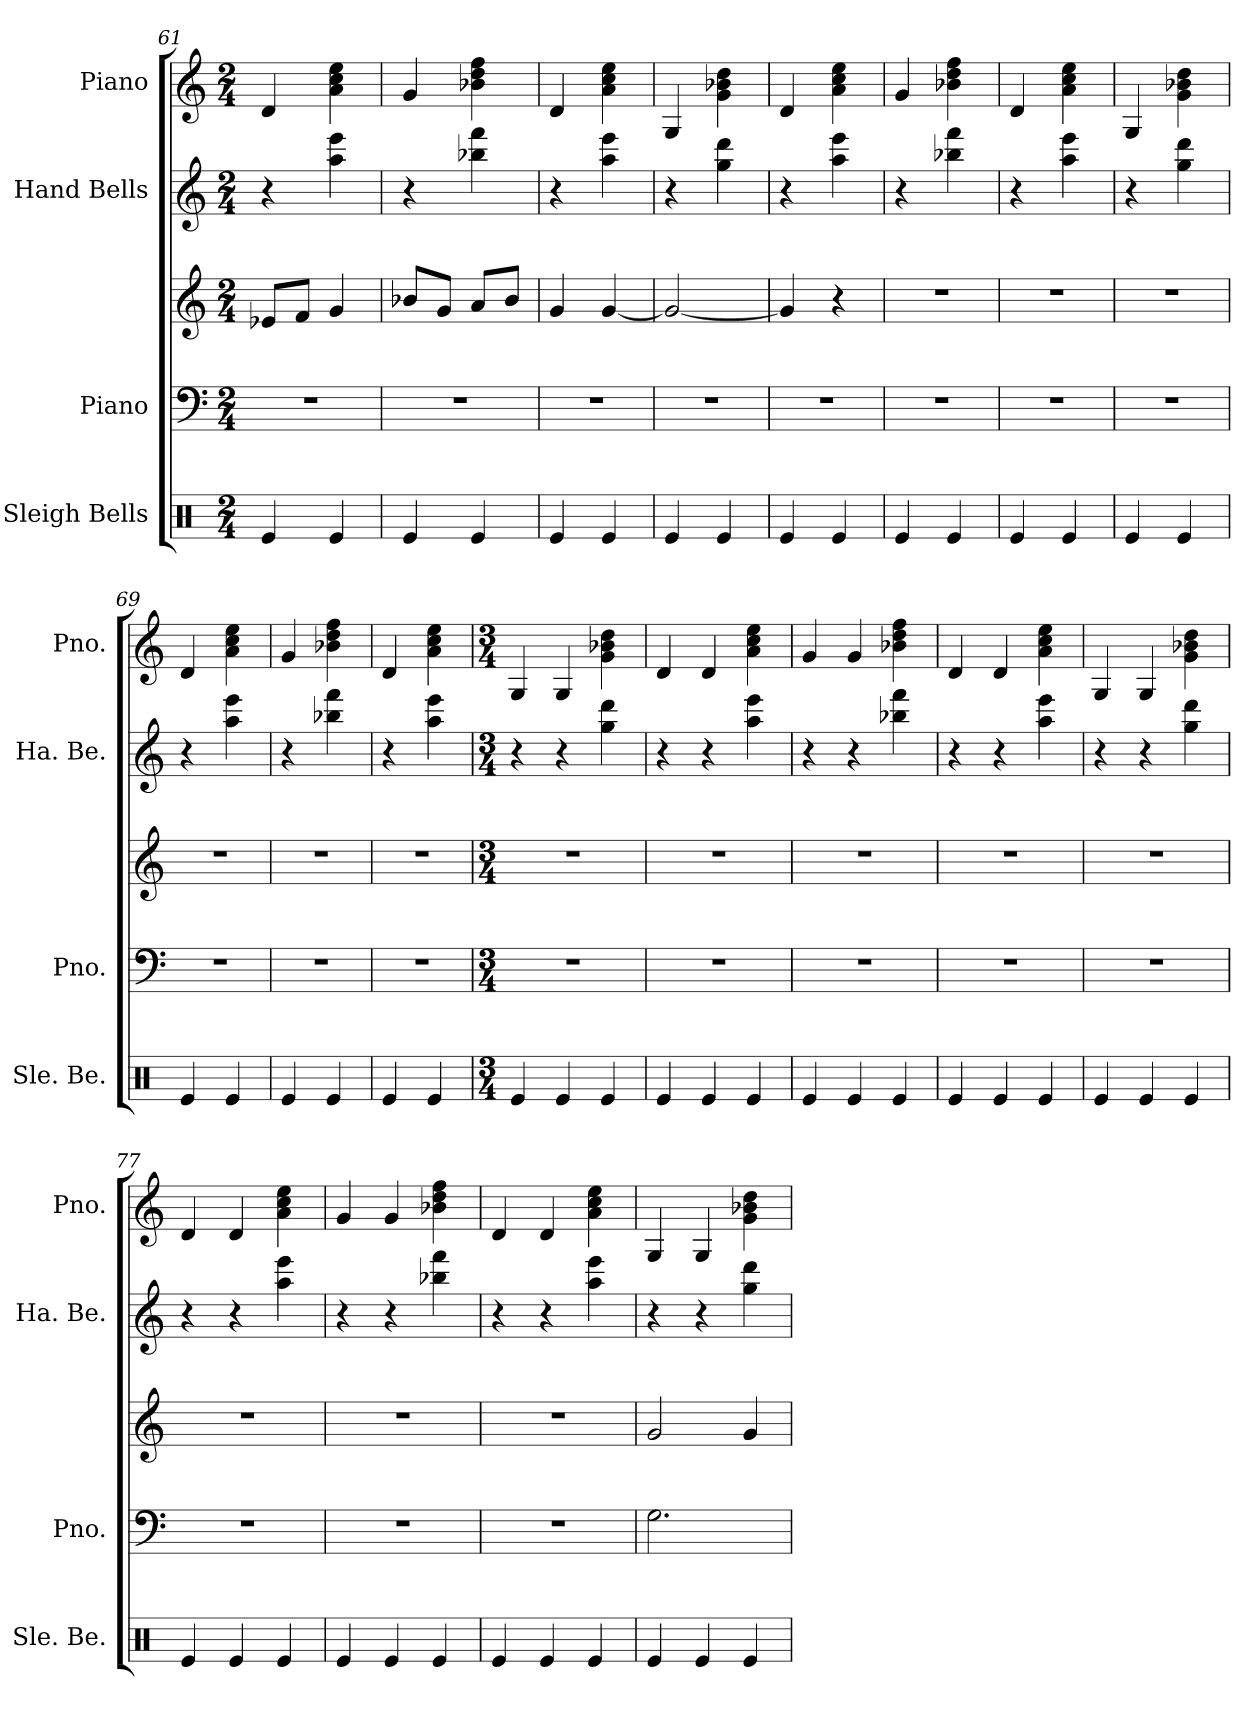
**kern	**kern	**kern	**kern	**kern
*part4	*part3	*part3	*part2	*part1
*staff5	*staff4	*staff3	*staff2	*staff1
*I"Sleigh Bells	*I"Piano	*	*I"Hand Bells	*I"Piano
*I'Sle. Be.	*I'Pno.	*	*I'Ha. Be.	*I'Pno.
*clefX	*clefF4	*clefG2	*clefG2	*clefG2
*k[]	*k[]	*k[]	*k[]	*k[]
*M2/4	*M2/4	*M2/4	*M2/4	*M2/4
=61	=61	=61	=61	=61
4Rei/	2r	8e-Xi/L	4r	4di/
.	.	8fi/J	.	.
4Rei/	.	4gi/	4aai\ 4eeei\	4ai\ 4cci\ 4eei\
=62	=62	=62	=62	=62
4Rei/	2r	8b-Xi/L	4r	4gi/
.	.	8gi/J	.	.
4Rei/	.	8ai/L	4bb-Xi\ 4fffi\	4b-Xi\ 4ddi\ 4ffi\
.	.	8b-i/J	.	.
=63	=63	=63	=63	=63
4Rei/	2r	4gi/	4r	4di/
4Rei/	.	[4gi/	4aai\ 4eeei\	4ai\ 4cci\ 4eei\
=64	=64	=64	=64	=64
4Rei/	2r	2gi/_	4r	4Gi/
4Rei/	.	.	4ggi\ 4dddi\	4gi\ 4b-Xi\ 4ddi\
!!LO:LB:g=z
=65	=65	=65	=65	=65
4Rei/	2r	4gi/]	4r	4di/
4Rei/	.	4r	4aai\ 4eeei\	4ai\ 4cci\ 4eei\
=66	=66	=66	=66	=66
4Re/	2r	2r	4r	4g/
4Re/	.	.	4bb-X\ 4fff\	4b-X\ 4dd\ 4ff\
=67	=67	=67	=67	=67
4Re/	2r	2r	4r	4d/
4Re/	.	.	4aa\ 4eee\	4a\ 4cc\ 4ee\
=68	=68	=68	=68	=68
4Re/	2r	2r	4r	4G/
4Re/	.	.	4gg\ 4ddd\	4g\ 4b-X\ 4dd\
=69	=69	=69	=69	=69
4Re/	2r	2r	4r	4d/
4Re/	.	.	4aa\ 4eee\	4a\ 4cc\ 4ee\
=70	=70	=70	=70	=70
4Re/	2r	2r	4r	4g/
4Re/	.	.	4bb-X\ 4fff\	4b-X\ 4dd\ 4ff\
=71	=71	=71	=71	=71
4Re/	2r	2r	4r	4d/
4Re/	.	.	4aa\ 4eee\	4a\ 4cc\ 4ee\
=72	=72	=72	=72	=72
*M3/4	*M3/4	*M3/4	*M3/4	*M3/4
4Re/	2.r	2.r	4r	4G/
4Re/	.	.	4r	4G/
4Re/	.	.	4gg\ 4ddd\	4g\ 4b-X\ 4dd\
=73	=73	=73	=73	=73
4Re/	2.r	2.r	4r	4d/
4Re/	.	.	4r	4d/
4Re/	.	.	4aa\ 4eee\	4a\ 4cc\ 4ee\
=74	=74	=74	=74	=74
4Re/	2.r	2.r	4r	4g/
4Re/	.	.	4r	4g/
4Re/	.	.	4bb-X\ 4fff\	4b-X\ 4dd\ 4ff\
!!LO:PB:g=z
=75	=75	=75	=75	=75
4Re/	2.r	2.r	4r	4d/
4Re/	.	.	4r	4d/
4Re/	.	.	4aa\ 4eee\	4a\ 4cc\ 4ee\
=76	=76	=76	=76	=76
4Re/	2.r	2.r	4r	4G/
4Re/	.	.	4r	4G/
4Re/	.	.	4gg\ 4ddd\	4g\ 4b-X\ 4dd\
=77	=77	=77	=77	=77
4Re/	2.r	2.r	4r	4d/
4Re/	.	.	4r	4d/
4Re/	.	.	4aa\ 4eee\	4a\ 4cc\ 4ee\
=78	=78	=78	=78	=78
4Re/	2.r	2.r	4r	4g/
4Re/	.	.	4r	4g/
4Re/	.	.	4bb-X\ 4fff\	4b-X\ 4dd\ 4ff\
=79	=79	=79	=79	=79
4Re/	2.r	2.r	4r	4d/
4Re/	.	.	4r	4d/
4Re/	.	.	4aa\ 4eee\	4a\ 4cc\ 4ee\
=80	=80	=80	=80	=80
4Rej/	2.Gj\	2gj/	4r	4Gj/
4Rej/	.	.	4r	4Gj/
4Rej/	.	4gj/	4ggj\ 4dddj\	4gj\ 4b-Xj\ 4ddj\
=	=	=	=	=
*-	*-	*-	*-	*-
